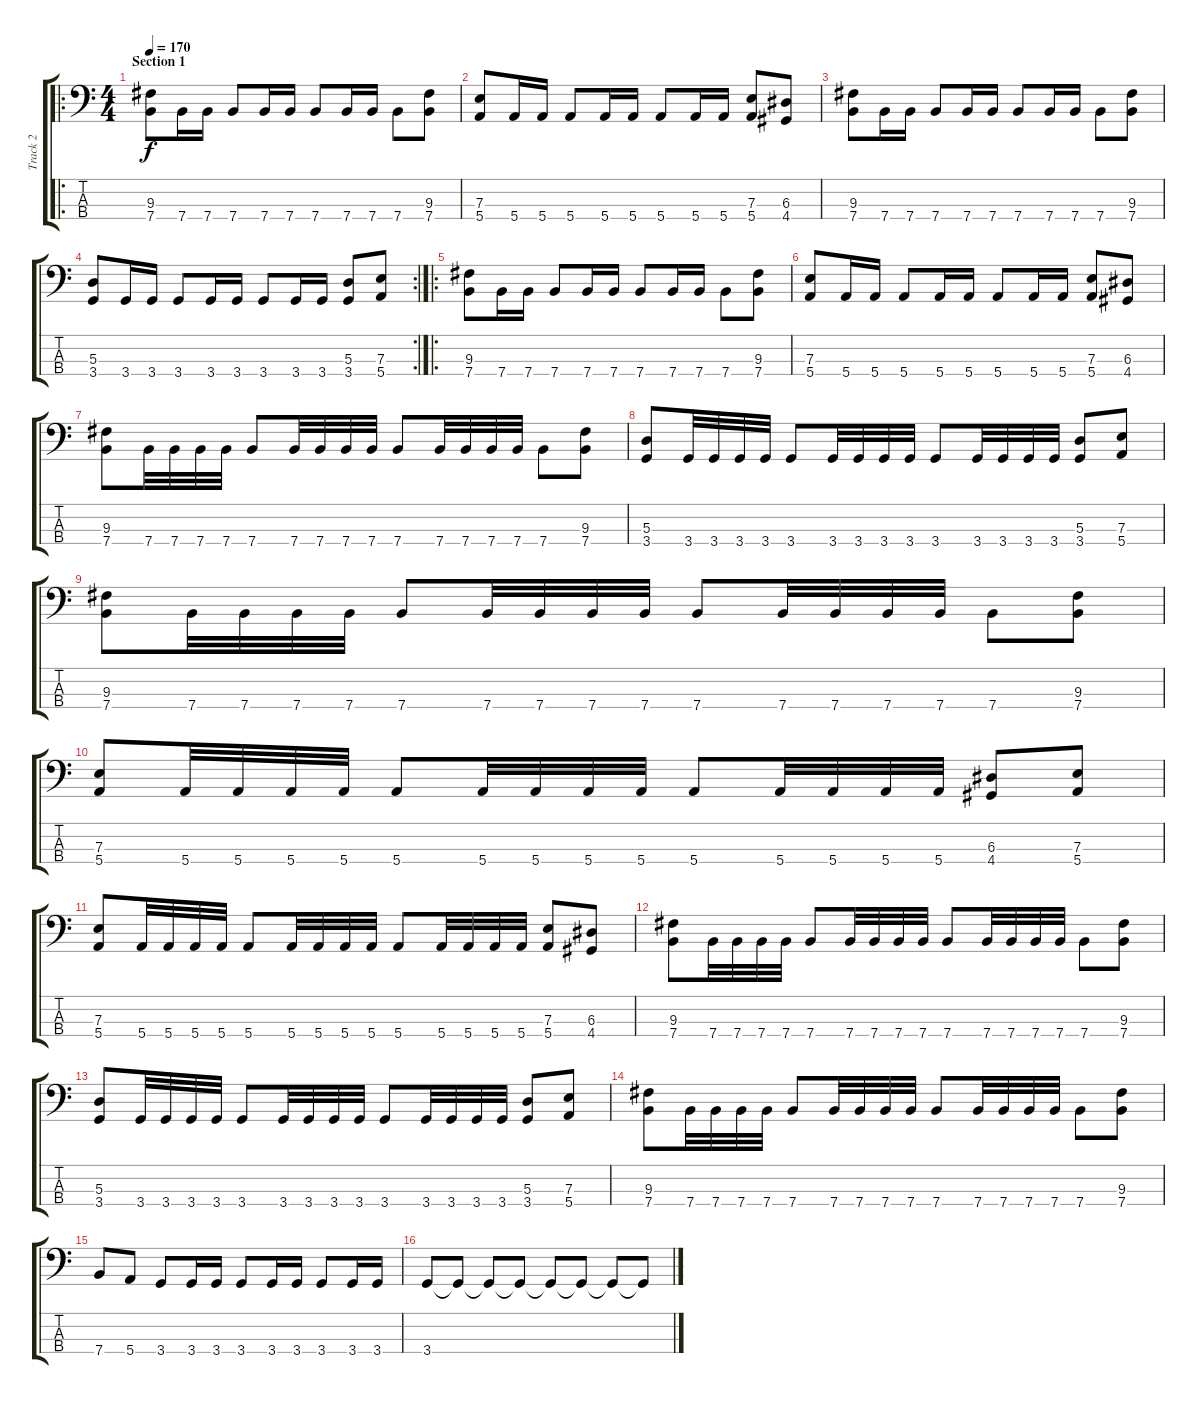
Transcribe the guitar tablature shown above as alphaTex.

\track ("Track 2" "Track 2") {instrument electricbasspick}
\staff {score tabs}
\tuning (G2 D2 A1 E1) {hide}
\ro
\ts (4 4)
\section ("" "Section 1")
\tempo 170
\clef f4
\ks c
(9.3 7.4).8{dy f instrument electricbasspick} 7.4.16 7.4.16 7.4.8 7.4.16 7.4.16 7.4.8 7.4.16 7.4.16 7.4.8 (9.3 7.4).8 |
(7.3 5.4).8 5.4.16 5.4.16 5.4.8 5.4.16 5.4.16 5.4.8 5.4.16 5.4.16 (7.3 5.4).8 (6.3 4.4).8 |
(9.3 7.4).8 7.4.16 7.4.16 7.4.8 7.4.16 7.4.16 7.4.8 7.4.16 7.4.16 7.4.8 (9.3 7.4).8 |
\rc 2
(5.3 3.4).8 3.4.16 3.4.16 3.4.8 3.4.16 3.4.16 3.4.8 3.4.16 3.4.16 (5.3 3.4).8 (7.3 5.4).8 |
\ro
(9.3 7.4).8 7.4.16 7.4.16 7.4.8 7.4.16 7.4.16 7.4.8 7.4.16 7.4.16 7.4.8 (9.3 7.4).8 |
(7.3 5.4).8 5.4.16 5.4.16 5.4.8 5.4.16 5.4.16 5.4.8 5.4.16 5.4.16 (7.3 5.4).8 (6.3 4.4).8 |
(9.3 7.4).8 7.4.32 7.4.32 7.4.32 7.4.32 7.4.8 7.4.32 7.4.32 7.4.32 7.4.32 7.4.8 7.4.32 7.4.32 7.4.32 7.4.32 7.4.8 (9.3 7.4).8 |
(5.3 3.4).8 3.4.32 3.4.32 3.4.32 3.4.32 3.4.8 3.4.32 3.4.32 3.4.32 3.4.32 3.4.8 3.4.32 3.4.32 3.4.32 3.4.32 (5.3 3.4).8 (7.3 5.4).8 |
(9.3 7.4).8 7.4.32 7.4.32 7.4.32 7.4.32 7.4.8 7.4.32 7.4.32 7.4.32 7.4.32 7.4.8 7.4.32 7.4.32 7.4.32 7.4.32 7.4.8 (9.3 7.4).8 |
(7.3 5.4).8 5.4.32 5.4.32 5.4.32 5.4.32 5.4.8 5.4.32 5.4.32 5.4.32 5.4.32 5.4.8 5.4.32 5.4.32 5.4.32 5.4.32 (6.3 4.4).8 (7.3 5.4).8 |
(7.3 5.4).8 5.4.32 5.4.32 5.4.32 5.4.32 5.4.8 5.4.32 5.4.32 5.4.32 5.4.32 5.4.8 5.4.32 5.4.32 5.4.32 5.4.32 (7.3 5.4).8 (6.3 4.4).8 |
(9.3 7.4).8 7.4.32 7.4.32 7.4.32 7.4.32 7.4.8 7.4.32 7.4.32 7.4.32 7.4.32 7.4.8 7.4.32 7.4.32 7.4.32 7.4.32 7.4.8 (9.3 7.4).8 |
(5.3 3.4).8 3.4.32 3.4.32 3.4.32 3.4.32 3.4.8 3.4.32 3.4.32 3.4.32 3.4.32 3.4.8 3.4.32 3.4.32 3.4.32 3.4.32 (5.3 3.4).8 (7.3 5.4).8 |
(9.3 7.4).8 7.4.32 7.4.32 7.4.32 7.4.32 7.4.8 7.4.32 7.4.32 7.4.32 7.4.32 7.4.8 7.4.32 7.4.32 7.4.32 7.4.32 7.4.8 (9.3 7.4).8 |
7.4.8 5.4.8 3.4.8 3.4.16 3.4.16 3.4.8 3.4.16 3.4.16 3.4.8 3.4.16 3.4.16 |
3.4.8 3.4{t}.8 3.4{t}.8 3.4{t}.8 3.4{t}.8 3.4{t}.8 3.4{t}.8 3.4{t}.8
